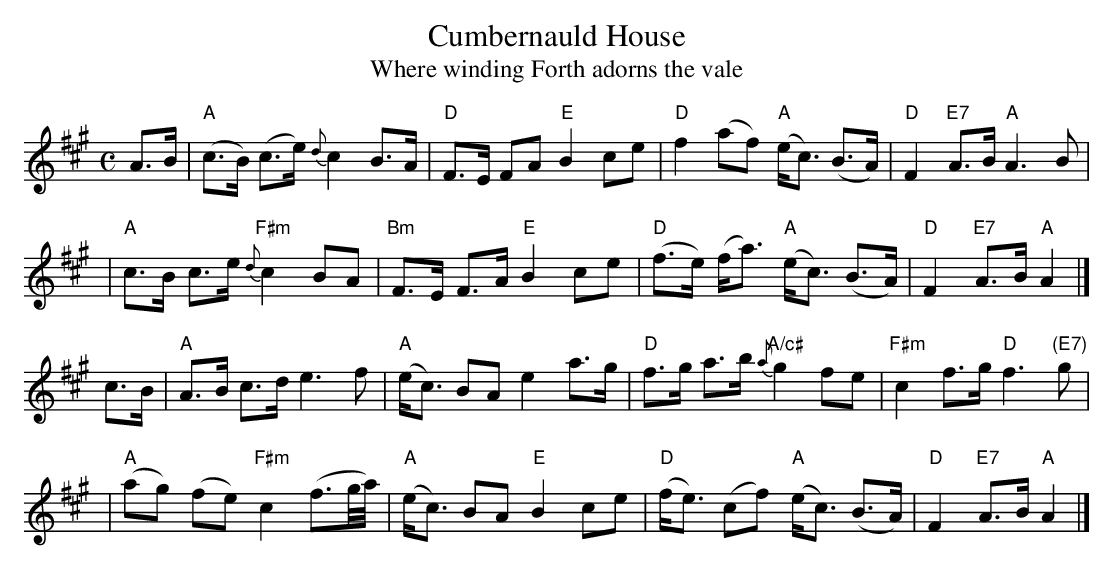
X:1
T:Cumbernauld House
T:Where winding Forth adorns the vale
M:C
L:1/8
K:A %Transposed from F
A>B \
| "A"(c>B) (c>e) {d}c2 B>A |  "D"F>E FA  "E"B2 ce | "D"f2    (af)  "A"(e<c) (B>A) | "D"F2 "E7"A>B "A"A3B |
| "A"c>B c>e "F#m"{d}c2 BA | "Bm"F>E F>A "E"B2 ce | "D"(f>e) (f<a) "A"(e<c) (B>A) | "D"F2 "E7"A>B "A"A2 |]
c>B \
| "A"A>B   c>d      e3f            | "A"(e<c) BA    e2 a>g | "D"f>g    a>b "A/c#"{a}g2 fe | "F#m"c2 f>g "D"f3"(E7)"g |
| "A"(ag) (fe) "F#m"c2 (f3/g//a//) | "A"(e<c) BA "E"B2 ce  | "D"(f<e) (cf) "A"(e<c) (B>A) |  "D"F2 "E7"A>B "A"A2 |]
